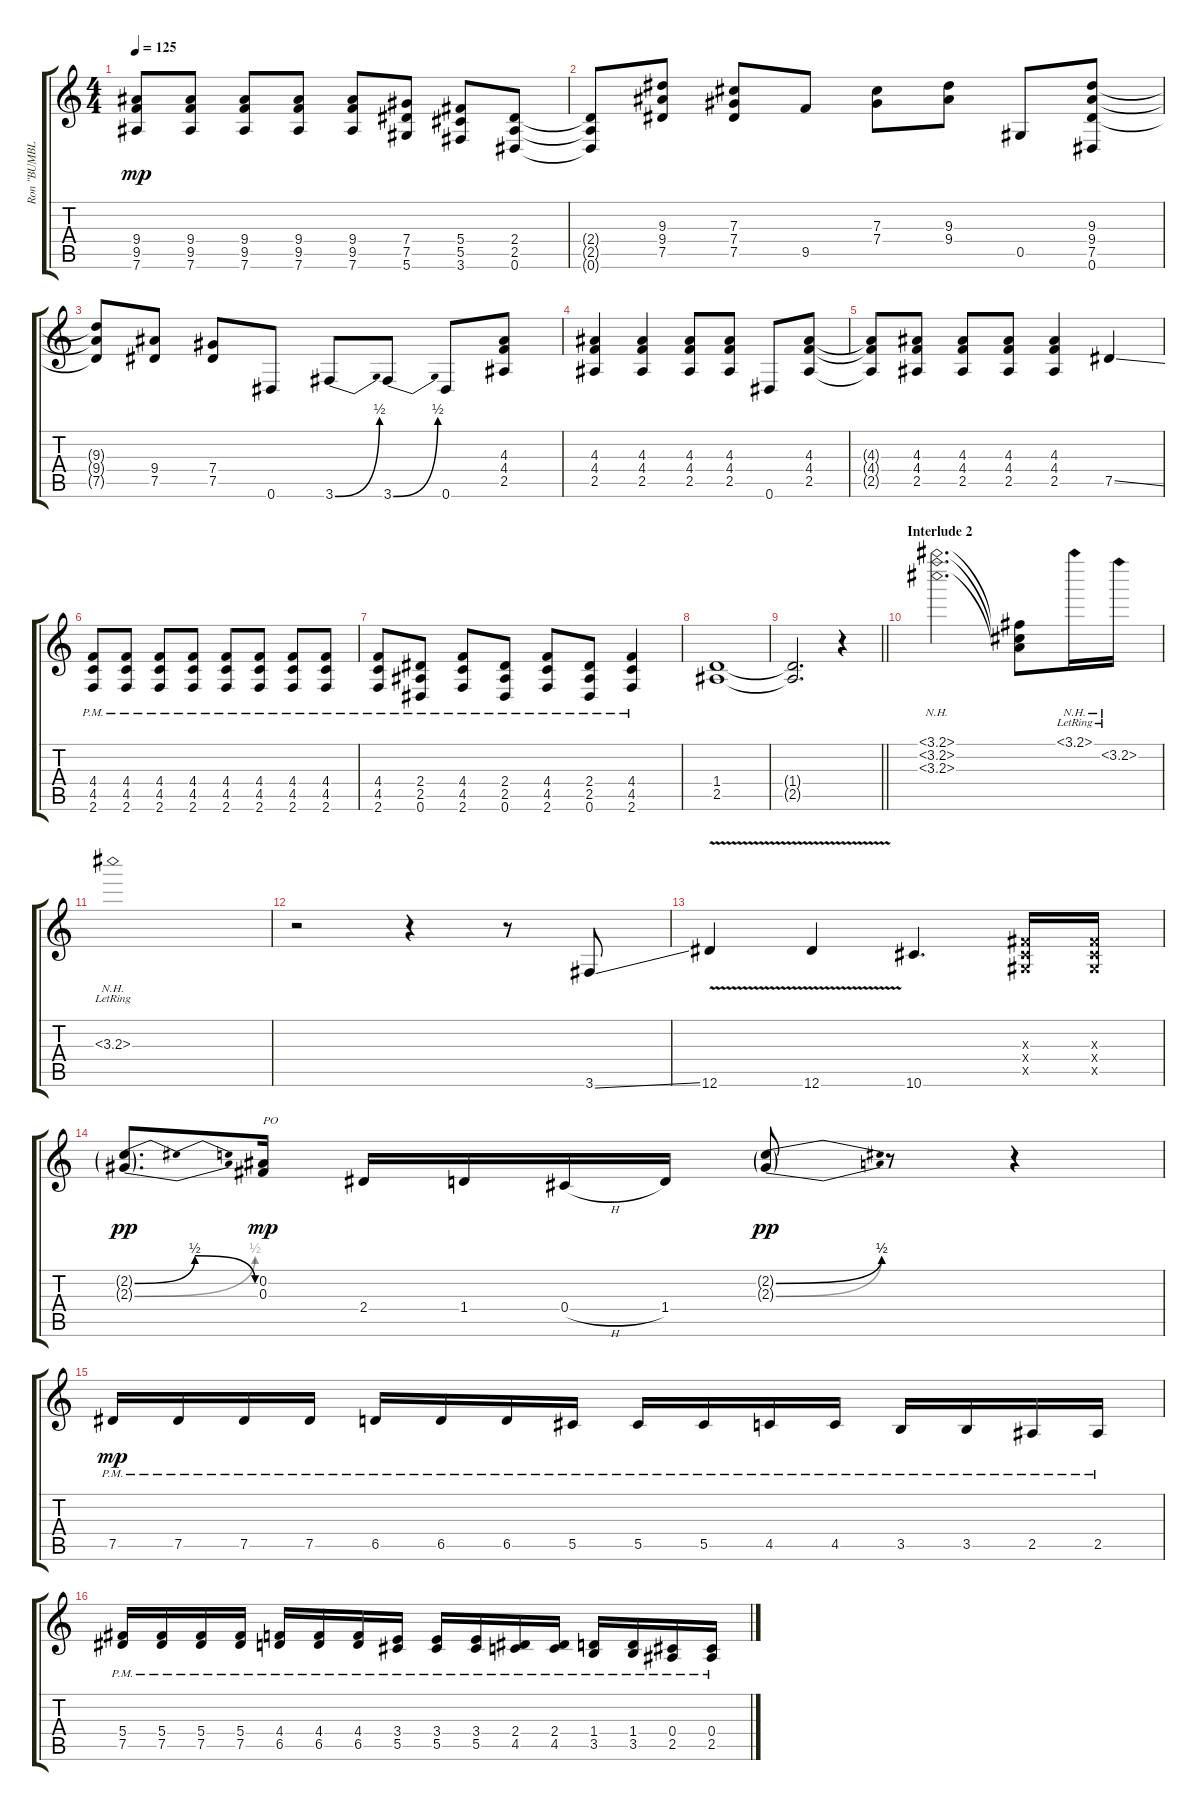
\track ("Ron \"BUMBLEFOOT\" Thal" "Ron \"BUMBL") {instrument overdrivenguitar}
\staff {score tabs}
\tuning (Eb4 Bb3 Gb3 Db3 Ab2 Eb2) {hide}
\ts (4 4)
\tempo 125
\clef g2
\ks c
(9.4 9.5 7.6).8{dy mp} (9.4 9.5 7.6).8 (9.4 9.5 7.6).8 (9.4 9.5 7.6).8 (9.4 9.5 7.6).8 (7.4 7.5 5.6).8 (5.4 5.5 3.6).8 (2.4 2.5 0.6).8 |
(2.4{t} 2.5{t} 0.6{t}).8 (9.3 9.4 7.5).8 (7.3 7.4 7.5).8 9.5.8 (7.3 7.4).8 (9.3 9.4).8 0.5.8 (9.3 9.4 7.5 0.6).8 |
(9.3{t} 9.4{t} 7.5{t}).8 (9.4 7.5).8 (7.4 7.5).8 0.6.8 3.6{be (bend 0 0 60 2)}.8 3.6{be (bend 0 0 60 2)}.8 0.6.8 (4.3 4.4 2.5).8 |
(4.3 4.4 2.5).4 (4.3 4.4 2.5).4 (4.3 4.4 2.5).8 (4.3 4.4 2.5).8 0.6.8 (4.3 4.4 2.5).8 |
(4.3{t} 4.4{t} 2.5{t}).8 (4.3 4.4 2.5).8 (4.3 4.4 2.5).8 (4.3 4.4 2.5).8 (4.3 4.4 2.5).4 7.5{ss}.4 |
(4.4{pm} 4.5{pm} 2.6{pm}).8 (4.4{pm} 4.5{pm} 2.6{pm}).8 (4.4{pm} 4.5{pm} 2.6{pm}).8 (4.4{pm} 4.5{pm} 2.6{pm}).8 (4.4{pm} 4.5{pm} 2.6{pm}).8 (4.4{pm} 4.5{pm} 2.6{pm}).8 (4.4{pm} 4.5{pm} 2.6{pm}).8 (4.4{pm} 4.5{pm} 2.6{pm}).8 |
(4.4{pm} 4.5{pm} 2.6{pm}).8 (2.4{pm} 2.5{pm} 0.6{pm}).8 (4.4{pm} 4.5{pm} 2.6{pm}).8 (2.4{pm} 2.5{pm} 0.6{pm}).8 (4.4{pm} 4.5{pm} 2.6{pm}).8 (2.4{pm} 2.5{pm} 0.6{pm}).8 (4.4{pm} 4.5{pm} 2.6{pm}).4 |
(1.4 2.5).1 |
\barLineRight lightlight
(1.4{t} 2.5{t}).2{d} r.4 |
\section ("" "Interlude 2")
(3.1{nh} 3.2{nh} 3.3{nh}).2{d} (3.1{t} 3.2{t} 3.3{t}).8 3.1{nh lr}.16 3.2{nh lr}.16 |
3.3{nh lr}.1 |
r.2 r.4 r.8 3.6{ss}.8 |
12.6{v}.4 12.6{v}.4 10.6.4{d} (0.3{x} 0.4{x} 0.5{x}).16 (0.3{x} 0.4{x} 0.5{x}).16 |
(2.2{be (bendrelease 0 0 15 2 45 2 60 0) g} 2.3{be (bend 0 0 60 2) g}).8{d dy pp} (0.2 0.3).16{txt "PO" dy mp} 2.4.16 1.4.16 0.4{h}.16 1.4.16 (2.2{be (bend 0 0 60 2) g} 2.3{be (bend 0 0 60 2) g}).8{dy pp} r.8 r.4 |
7.5{pm}.16{dy mp} 7.5{pm}.16 7.5{pm}.16 7.5{pm}.16 6.5{pm}.16 6.5{pm}.16 6.5{pm}.16 5.5{pm}.16 5.5{pm}.16 5.5{pm}.16 4.5{pm}.16 4.5{pm}.16 3.5{pm}.16 3.5{pm}.16 2.5{pm}.16 2.5{pm}.16 |
(5.4{pm} 7.5{pm}).16 (5.4{pm} 7.5{pm}).16 (5.4{pm} 7.5{pm}).16 (5.4{pm} 7.5{pm}).16 (4.4{pm} 6.5{pm}).16 (4.4{pm} 6.5{pm}).16 (4.4{pm} 6.5{pm}).16 (3.4{pm} 5.5{pm}).16 (3.4{pm} 5.5{pm}).16 (3.4{pm} 5.5{pm}).16 (2.4{pm} 4.5{pm}).16 (2.4{pm} 4.5{pm}).16 (1.4{pm} 3.5{pm}).16 (1.4{pm} 3.5{pm}).16 (0.4{pm} 2.5{pm}).16 (0.4{pm} 2.5{pm}).16
